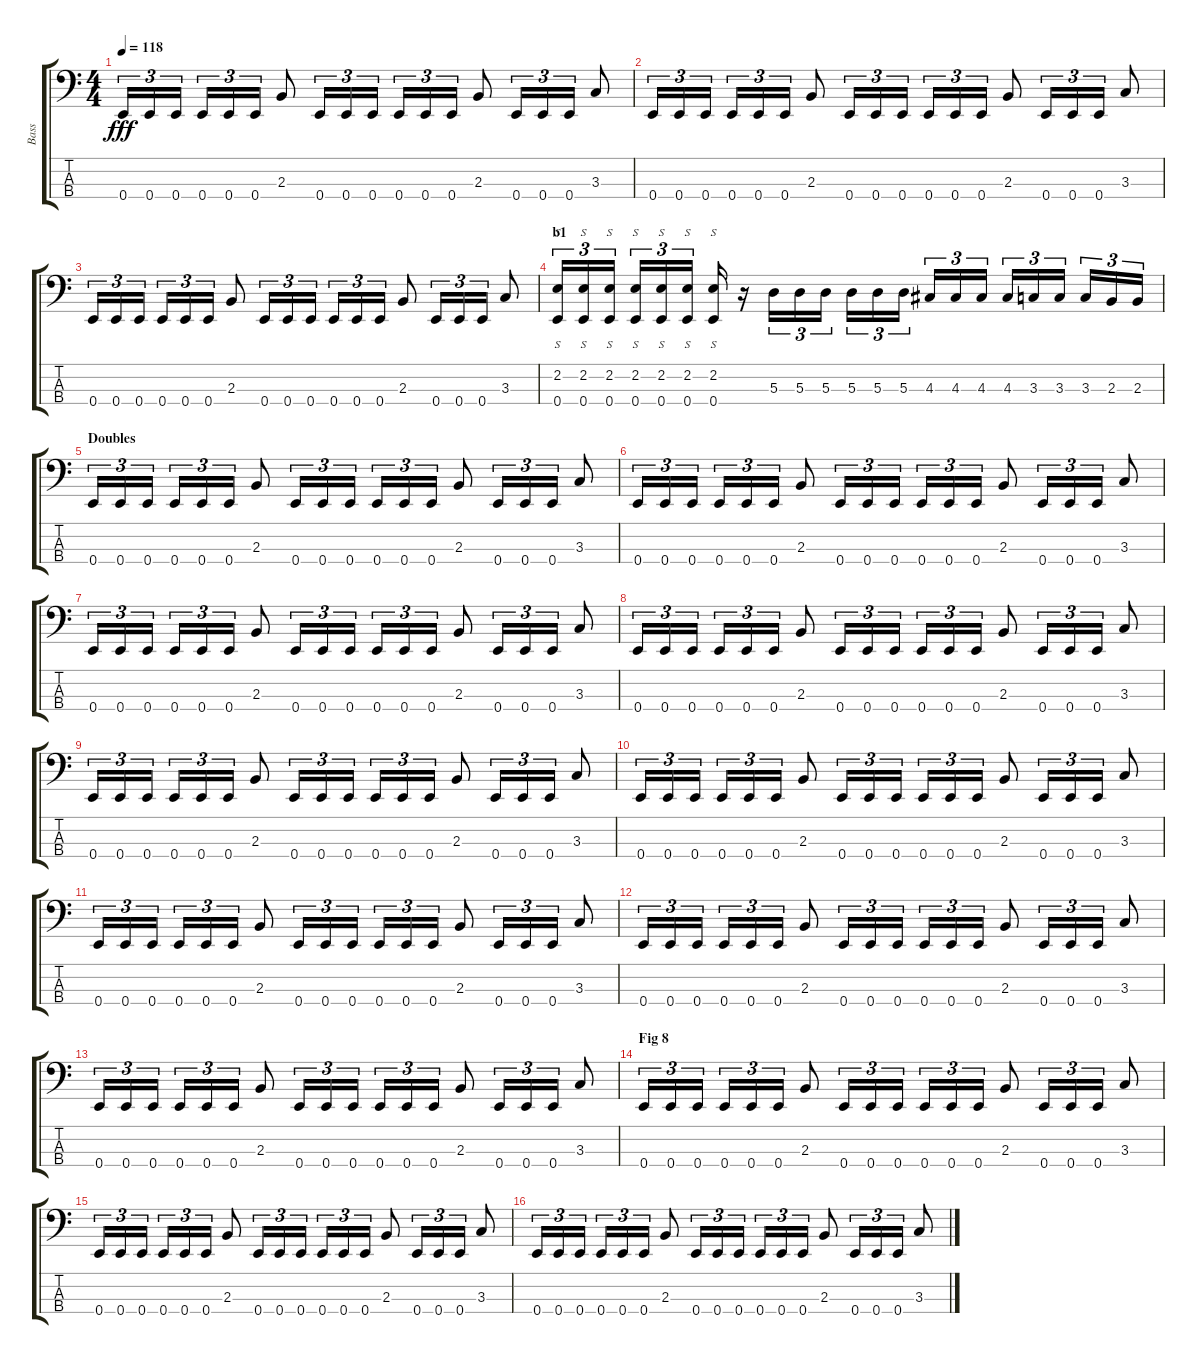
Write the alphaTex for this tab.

\track ("Bass" "Bass") {instrument electricbasspick}
\staff {score tabs}
\tuning (G2 D2 A1 E1) {hide}
\ts (4 4)
\tempo 118
\clef f4
\ks c
0.4.16{tu (3 2) dy fff} 0.4.16{tu (3 2)} 0.4.16{tu (3 2)} 0.4.16{tu (3 2)} 0.4.16{tu (3 2)} 0.4.16{tu (3 2)} 2.3.8 0.4.16{tu (3 2)} 0.4.16{tu (3 2)} 0.4.16{tu (3 2)} 0.4.16{tu (3 2)} 0.4.16{tu (3 2)} 0.4.16{tu (3 2)} 2.3.8 0.4.16{tu (3 2)} 0.4.16{tu (3 2)} 0.4.16{tu (3 2)} 3.3.8 |
0.4.16{tu (3 2)} 0.4.16{tu (3 2)} 0.4.16{tu (3 2)} 0.4.16{tu (3 2)} 0.4.16{tu (3 2)} 0.4.16{tu (3 2)} 2.3.8 0.4.16{tu (3 2)} 0.4.16{tu (3 2)} 0.4.16{tu (3 2)} 0.4.16{tu (3 2)} 0.4.16{tu (3 2)} 0.4.16{tu (3 2)} 2.3.8 0.4.16{tu (3 2)} 0.4.16{tu (3 2)} 0.4.16{tu (3 2)} 3.3.8 |
0.4.16{tu (3 2)} 0.4.16{tu (3 2)} 0.4.16{tu (3 2)} 0.4.16{tu (3 2)} 0.4.16{tu (3 2)} 0.4.16{tu (3 2)} 2.3.8 0.4.16{tu (3 2)} 0.4.16{tu (3 2)} 0.4.16{tu (3 2)} 0.4.16{tu (3 2)} 0.4.16{tu (3 2)} 0.4.16{tu (3 2)} 2.3.8 0.4.16{tu (3 2)} 0.4.16{tu (3 2)} 0.4.16{tu (3 2)} 3.3.8 |
\section ("" "b1")
(2.2 0.4).16{s tu (3 2)} (2.2 0.4).16{s tu (3 2)} (2.2 0.4).16{s tu (3 2)} (2.2 0.4).16{s tu (3 2)} (2.2 0.4).16{s tu (3 2)} (2.2 0.4).16{s tu (3 2)} (2.2 0.4).16{s} r.16 5.3.16{tu (3 2)} 5.3.16{tu (3 2)} 5.3.16{tu (3 2)} 5.3.16{tu (3 2)} 5.3.16{tu (3 2)} 5.3.16{tu (3 2)} 4.3.16{tu (3 2)} 4.3.16{tu (3 2)} 4.3.16{tu (3 2)} 4.3.16{tu (3 2)} 3.3.16{tu (3 2)} 3.3.16{tu (3 2)} 3.3.16{tu (3 2)} 2.3.16{tu (3 2)} 2.3.16{tu (3 2)} |
\section ("" "Doubles")
0.4.16{tu (3 2)} 0.4.16{tu (3 2)} 0.4.16{tu (3 2)} 0.4.16{tu (3 2)} 0.4.16{tu (3 2)} 0.4.16{tu (3 2)} 2.3.8 0.4.16{tu (3 2)} 0.4.16{tu (3 2)} 0.4.16{tu (3 2)} 0.4.16{tu (3 2)} 0.4.16{tu (3 2)} 0.4.16{tu (3 2)} 2.3.8 0.4.16{tu (3 2)} 0.4.16{tu (3 2)} 0.4.16{tu (3 2)} 3.3.8 |
0.4.16{tu (3 2)} 0.4.16{tu (3 2)} 0.4.16{tu (3 2)} 0.4.16{tu (3 2)} 0.4.16{tu (3 2)} 0.4.16{tu (3 2)} 2.3.8 0.4.16{tu (3 2)} 0.4.16{tu (3 2)} 0.4.16{tu (3 2)} 0.4.16{tu (3 2)} 0.4.16{tu (3 2)} 0.4.16{tu (3 2)} 2.3.8 0.4.16{tu (3 2)} 0.4.16{tu (3 2)} 0.4.16{tu (3 2)} 3.3.8 |
0.4.16{tu (3 2)} 0.4.16{tu (3 2)} 0.4.16{tu (3 2)} 0.4.16{tu (3 2)} 0.4.16{tu (3 2)} 0.4.16{tu (3 2)} 2.3.8 0.4.16{tu (3 2)} 0.4.16{tu (3 2)} 0.4.16{tu (3 2)} 0.4.16{tu (3 2)} 0.4.16{tu (3 2)} 0.4.16{tu (3 2)} 2.3.8 0.4.16{tu (3 2)} 0.4.16{tu (3 2)} 0.4.16{tu (3 2)} 3.3.8 |
0.4.16{tu (3 2)} 0.4.16{tu (3 2)} 0.4.16{tu (3 2)} 0.4.16{tu (3 2)} 0.4.16{tu (3 2)} 0.4.16{tu (3 2)} 2.3.8 0.4.16{tu (3 2)} 0.4.16{tu (3 2)} 0.4.16{tu (3 2)} 0.4.16{tu (3 2)} 0.4.16{tu (3 2)} 0.4.16{tu (3 2)} 2.3.8 0.4.16{tu (3 2)} 0.4.16{tu (3 2)} 0.4.16{tu (3 2)} 3.3.8 |
0.4.16{tu (3 2)} 0.4.16{tu (3 2)} 0.4.16{tu (3 2)} 0.4.16{tu (3 2)} 0.4.16{tu (3 2)} 0.4.16{tu (3 2)} 2.3.8 0.4.16{tu (3 2)} 0.4.16{tu (3 2)} 0.4.16{tu (3 2)} 0.4.16{tu (3 2)} 0.4.16{tu (3 2)} 0.4.16{tu (3 2)} 2.3.8 0.4.16{tu (3 2)} 0.4.16{tu (3 2)} 0.4.16{tu (3 2)} 3.3.8 |
0.4.16{tu (3 2)} 0.4.16{tu (3 2)} 0.4.16{tu (3 2)} 0.4.16{tu (3 2)} 0.4.16{tu (3 2)} 0.4.16{tu (3 2)} 2.3.8 0.4.16{tu (3 2)} 0.4.16{tu (3 2)} 0.4.16{tu (3 2)} 0.4.16{tu (3 2)} 0.4.16{tu (3 2)} 0.4.16{tu (3 2)} 2.3.8 0.4.16{tu (3 2)} 0.4.16{tu (3 2)} 0.4.16{tu (3 2)} 3.3.8 |
0.4.16{tu (3 2)} 0.4.16{tu (3 2)} 0.4.16{tu (3 2)} 0.4.16{tu (3 2)} 0.4.16{tu (3 2)} 0.4.16{tu (3 2)} 2.3.8 0.4.16{tu (3 2)} 0.4.16{tu (3 2)} 0.4.16{tu (3 2)} 0.4.16{tu (3 2)} 0.4.16{tu (3 2)} 0.4.16{tu (3 2)} 2.3.8 0.4.16{tu (3 2)} 0.4.16{tu (3 2)} 0.4.16{tu (3 2)} 3.3.8 |
0.4.16{tu (3 2)} 0.4.16{tu (3 2)} 0.4.16{tu (3 2)} 0.4.16{tu (3 2)} 0.4.16{tu (3 2)} 0.4.16{tu (3 2)} 2.3.8 0.4.16{tu (3 2)} 0.4.16{tu (3 2)} 0.4.16{tu (3 2)} 0.4.16{tu (3 2)} 0.4.16{tu (3 2)} 0.4.16{tu (3 2)} 2.3.8 0.4.16{tu (3 2)} 0.4.16{tu (3 2)} 0.4.16{tu (3 2)} 3.3.8 |
0.4.16{tu (3 2)} 0.4.16{tu (3 2)} 0.4.16{tu (3 2)} 0.4.16{tu (3 2)} 0.4.16{tu (3 2)} 0.4.16{tu (3 2)} 2.3.8 0.4.16{tu (3 2)} 0.4.16{tu (3 2)} 0.4.16{tu (3 2)} 0.4.16{tu (3 2)} 0.4.16{tu (3 2)} 0.4.16{tu (3 2)} 2.3.8 0.4.16{tu (3 2)} 0.4.16{tu (3 2)} 0.4.16{tu (3 2)} 3.3.8 |
\section ("" "Fig 8")
0.4.16{tu (3 2)} 0.4.16{tu (3 2)} 0.4.16{tu (3 2)} 0.4.16{tu (3 2)} 0.4.16{tu (3 2)} 0.4.16{tu (3 2)} 2.3.8 0.4.16{tu (3 2)} 0.4.16{tu (3 2)} 0.4.16{tu (3 2)} 0.4.16{tu (3 2)} 0.4.16{tu (3 2)} 0.4.16{tu (3 2)} 2.3.8 0.4.16{tu (3 2)} 0.4.16{tu (3 2)} 0.4.16{tu (3 2)} 3.3.8 |
0.4.16{tu (3 2)} 0.4.16{tu (3 2)} 0.4.16{tu (3 2)} 0.4.16{tu (3 2)} 0.4.16{tu (3 2)} 0.4.16{tu (3 2)} 2.3.8 0.4.16{tu (3 2)} 0.4.16{tu (3 2)} 0.4.16{tu (3 2)} 0.4.16{tu (3 2)} 0.4.16{tu (3 2)} 0.4.16{tu (3 2)} 2.3.8 0.4.16{tu (3 2)} 0.4.16{tu (3 2)} 0.4.16{tu (3 2)} 3.3.8 |
0.4.16{tu (3 2)} 0.4.16{tu (3 2)} 0.4.16{tu (3 2)} 0.4.16{tu (3 2)} 0.4.16{tu (3 2)} 0.4.16{tu (3 2)} 2.3.8 0.4.16{tu (3 2)} 0.4.16{tu (3 2)} 0.4.16{tu (3 2)} 0.4.16{tu (3 2)} 0.4.16{tu (3 2)} 0.4.16{tu (3 2)} 2.3.8 0.4.16{tu (3 2)} 0.4.16{tu (3 2)} 0.4.16{tu (3 2)} 3.3.8
